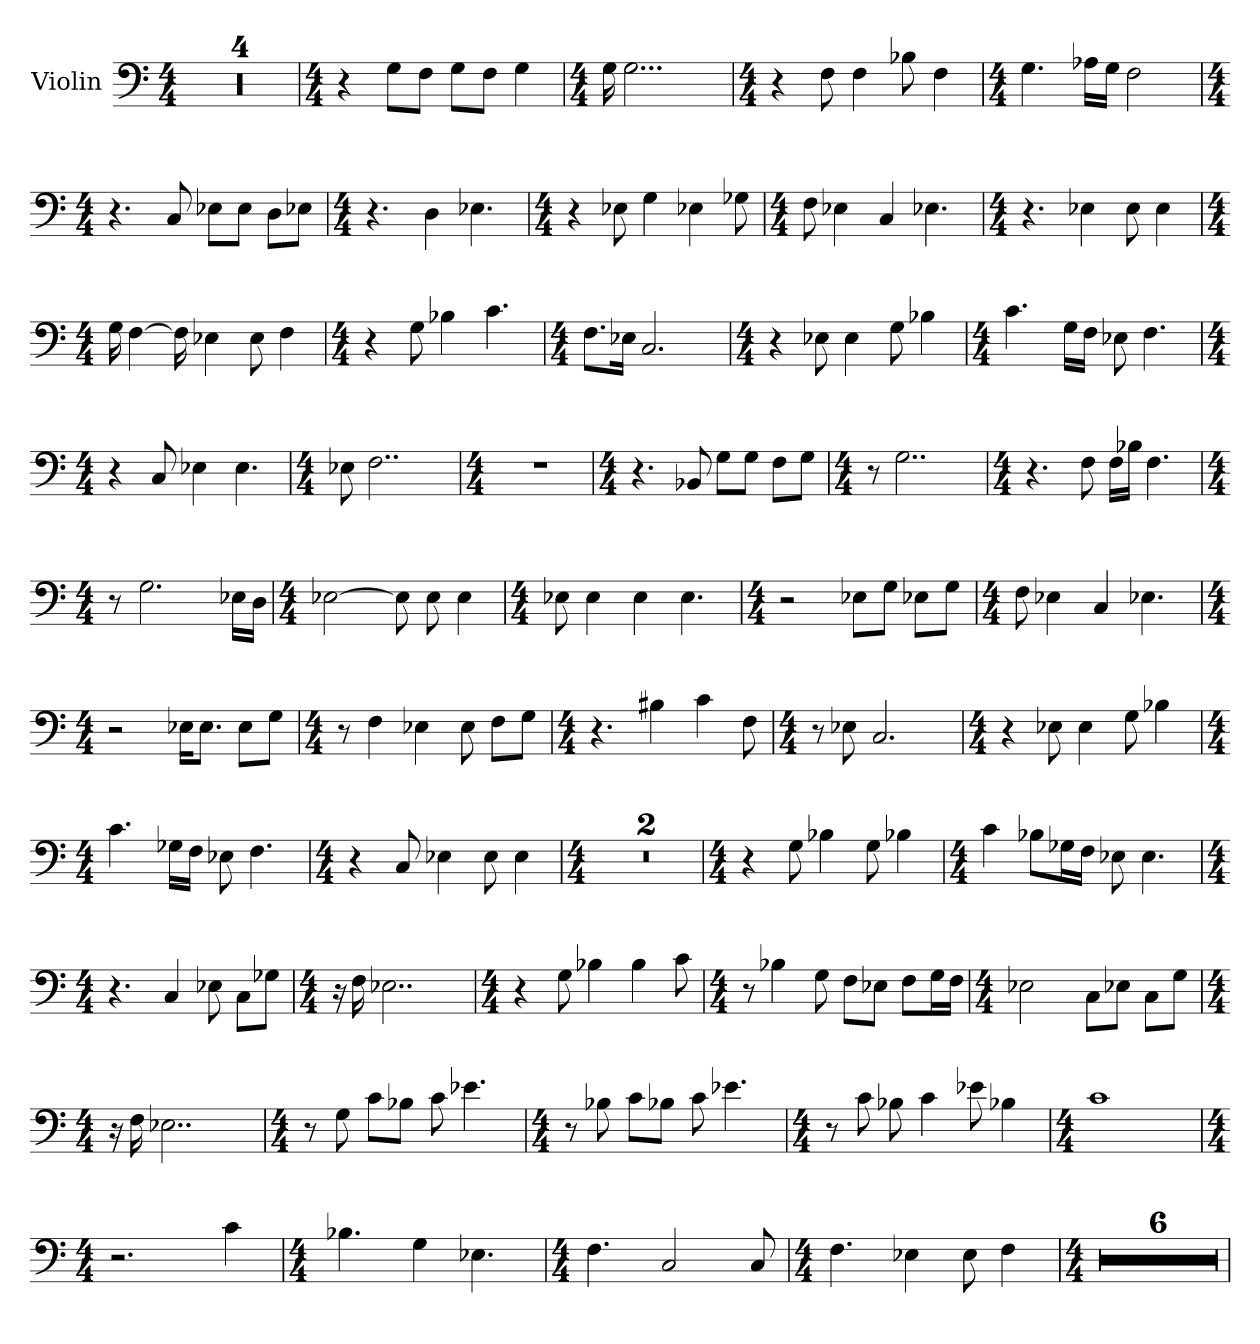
**kern
*part1
*staff1
*I"Violin
*I'Vln
*M4/4
=
1r
=
*M4/4
1r
=
*M4/4
1r
=
*M4/4
1r
=
*M4/4
4r
8GL
8FJ
8GL
8FJ
4G
=
*M4/4
16G
2...G
=
*M4/4
4r
8F
4F
8B-X
4F
=
*M4/4
4.G
16A-XLL
16GJJ
2F
=
*M4/4
4.r
8C
8E-XL
8E-J
8DL
8E-XJ
=
*M4/4
4.r
4D
4.E-X
=
*M4/4
4r
8E-X
4G
4E-X
8G-X
=
*M4/4
8F
4E-X
4C
4.E-X
=
*M4/4
4.r
4E-X
8E-
4E-
=
*M4/4
16G
[4F
16F]
4E-X
8E-
4F
=
*M4/4
4r
8G
4B-X
4.c
=
*M4/4
8.FL
16E-XJk
2.C
=
*M4/4
4r
8E-X
4E-
8G
4B-X
=
*M4/4
4.c
16GLL
16FJJ
8E-X
4.F
=
*M4/4
4r
8C
4E-X
4.E-
=
*M4/4
8E-X
2..F
=
*M4/4
1r
=
*M4/4
4.r
8BB-X
8GL
8GJ
8FL
8GJ
=
*M4/4
8r
2..G
=
*M4/4
4.r
8F
16FLL
16B-XJJ
4.F
=
*M4/4
8r
2.G
16E-XLL
16DJJ
=
*M4/4
[2E-X
8E-]
8E-
4E-
=
*M4/4
8E-X
4E-
4E-
4.E-
=
*M4/4
2r
8E-XL
8GJ
8E-XL
8GJ
=
*M4/4
8F
4E-X
4C
4.E-X
=
*M4/4
2r
16E-XKL
8.E-J
8E-L
8GJ
=
*M4/4
8r
4F
4E-X
8E-
8FL
8GJ
=
*M4/4
4.r
4B#X
4c
8F
=
*M4/4
8r
8E-X
2.C
=
*M4/4
4r
8E-X
4E-
8G
4B-X
=
*M4/4
4.c
16G-XLL
16FJJ
8E-X
4.F
=
*M4/4
4r
8C
4E-X
8E-
4E-
=
*M4/4
1r
=
*M4/4
1r
=
*M4/4
4r
8G
4B-X
8G
4B-X
=
*M4/4
4c
8B-XL
16G-XL
16FJJ
8E-X
4.E-
=
*M4/4
4.r
4C
8E-X
8CL
8G-XJ
=
*M4/4
16r
16F
2..E-X
=
*M4/4
4r
8G
4B-X
4B-
8c
=
*M4/4
8r
4B-X
8G
8FL
8E-XJ
8FL
16GL
16FJJ
=
*M4/4
2E-X
8CL
8E-XJ
8CL
8GJ
=
*M4/4
16r
16F
2..E-X
=
*M4/4
8r
8G
8cL
8B-XJ
8c
4.e-X
=
*M4/4
8r
8B-X
8cL
8B-XJ
8c
4.e-X
=
*M4/4
8r
8c
8B-X
4c
8e-X
4B-X
=
*M4/4
1c
=
*M4/4
2.r
4c
=
*M4/4
4.B-X
4G
4.E-X
=
*M4/4
4.F
2C
8C
=
*M4/4
4.F
4E-X
8E-
4F
=
*M4/4
1r
=
*M4/4
1r
=
*M4/4
1r
=
*M4/4
1r
=
*M4/4
1r
=
*M4/4
1r
=
*-
